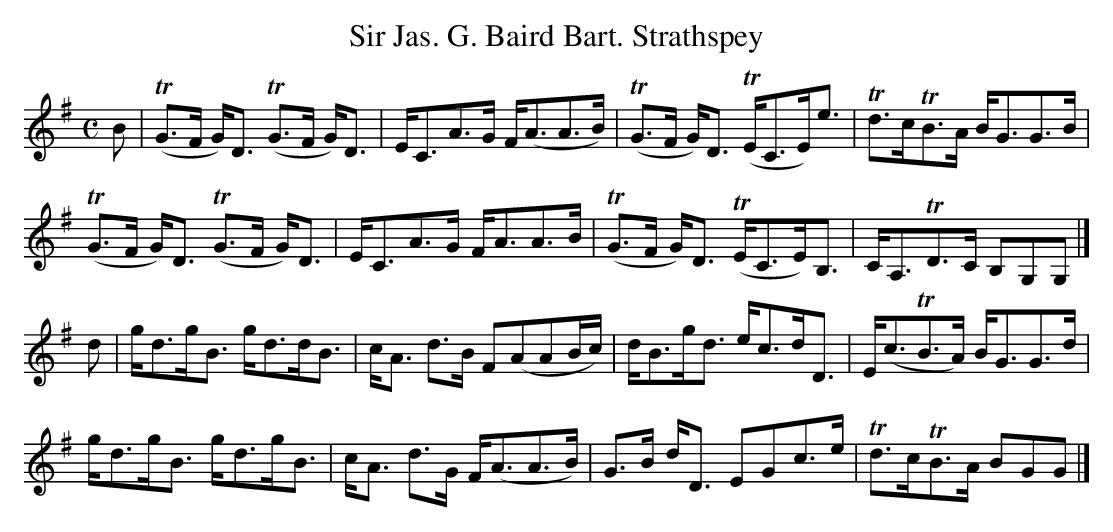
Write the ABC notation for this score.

X:1
T:Sir Jas. G. Baird Bart. Strathspey
M:C
L:1/8
K:G
B|(!trill!G>F G)<D (!trill!G>F G)<D|E<CA>G F<(AA>B)|(!trill!G>F G)<D (!trill!E<CE)<e|!trill!d>c!trill!B>A B<GG>B|
(!trill!G>F G)<D (!trill!G>F G)<D|E<CA>G F<AA>B|(!trill!G>F G)<D (!trill!E<CE)<B,|C<A,!trill!D>C B,G,G,|]
d|g<dg<B g<dd<B|c<A d>B F(AAB/c/)|d<Bg<d e<cd<D|E<(c!trill!B>A) B<GG>d|
g<dg<B g<dg<B|c<A d>G F<(AA>B)|G>B d<D EGc>e|!trill!d>c!trill!B>A BGG|]
